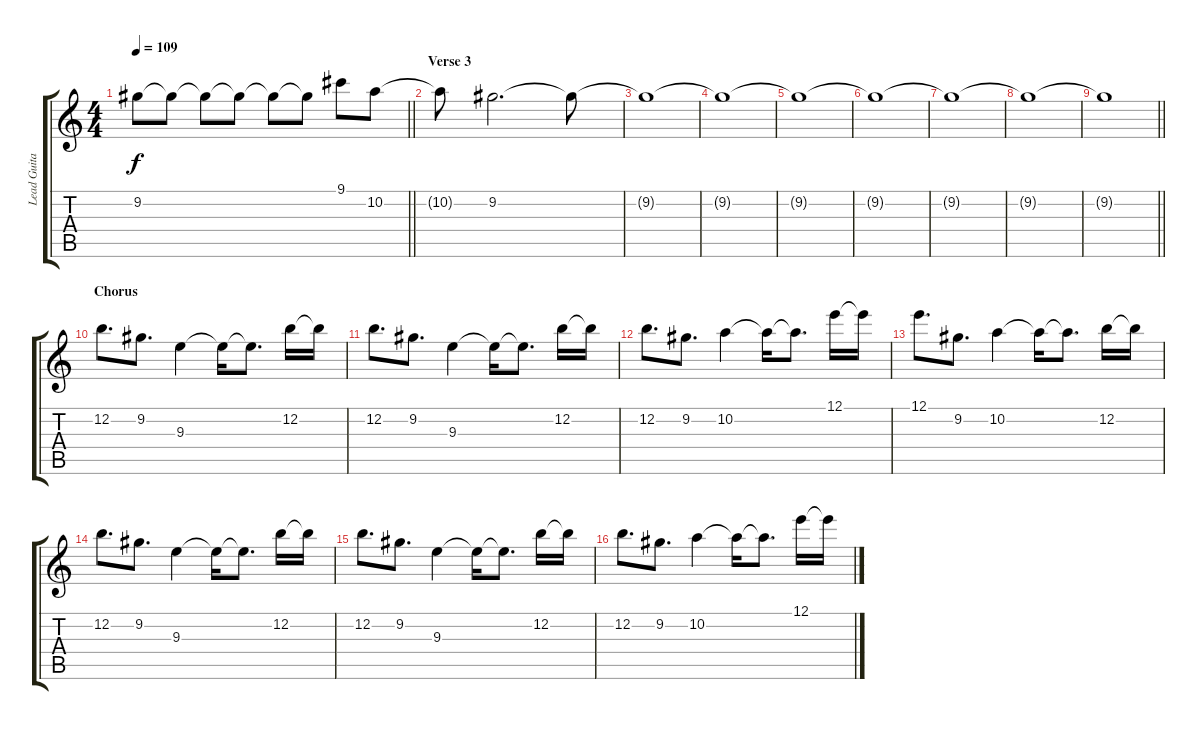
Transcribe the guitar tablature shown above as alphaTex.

\track ("Lead Guitar" "Lead Guita") {instrument overdrivenguitar}
\staff {score tabs}
\tuning (E4 B3 G3 D3 A2 E2) {hide}
\ts (4 4)
\tempo 109
\clef g2
\barLineRight lightlight
\ks c
9.2{t}.8{dy f} 9.2{t}.8 9.2{t}.8 9.2{t}.8 9.2{t}.8 9.2{t}.8 9.1.8 10.2.8 |
\section ("" "Verse 3")
10.2{t}.8 9.2.2{d} 9.2{t}.8 |
9.2{t}.1 |
9.2{t}.1 |
9.2{t}.1 |
9.2{t}.1 |
9.2{t}.1 |
9.2{t}.1 |
\barLineRight lightlight
9.2{t}.1 |
\section ("" "Chorus")
12.2.8{d} 9.2.8{d} 9.3.4 9.3{t}.16 9.3{t}.8{d} 12.2.16 12.2{t}.16 |
12.2.8{d} 9.2.8{d} 9.3.4 9.3{t}.16 9.3{t}.8{d} 12.2.16 12.2{t}.16 |
12.2.8{d} 9.2.8{d} 10.2.4 10.2{t}.16 10.2{t}.8{d} 12.1.16 12.1{t}.16 |
12.1.8{d} 9.2.8{d} 10.2.4 10.2{t}.16 10.2{t}.8{d} 12.2.16 12.2{t}.16 |
12.2.8{d} 9.2.8{d} 9.3.4 9.3{t}.16 9.3{t}.8{d} 12.2.16 12.2{t}.16 |
12.2.8{d} 9.2.8{d} 9.3.4 9.3{t}.16 9.3{t}.8{d} 12.2.16 12.2{t}.16 |
12.2.8{d} 9.2.8{d} 10.2.4 10.2{t}.16 10.2{t}.8{d} 12.1.16 12.1{t}.16
